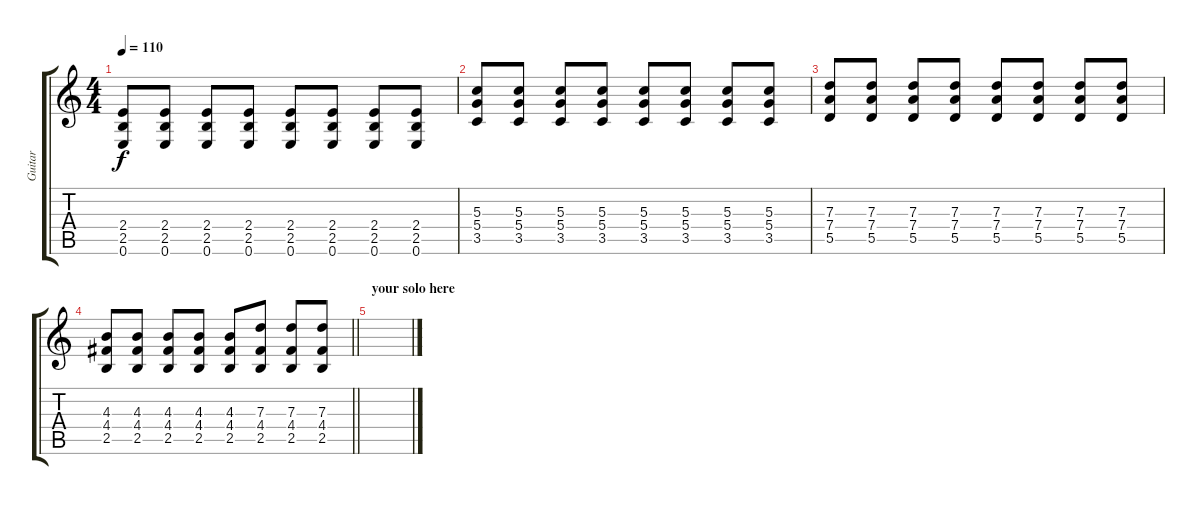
\track ("Guitar" "Guitar") {instrument distortionguitar}
\staff {score tabs}
\tuning (E4 B3 G3 D3 A2 E2) {hide}
\ts (4 4)
\tempo 110
\clef g2
\ks c
(2.4 2.5 0.6).8{dy f} (2.4 2.5 0.6).8 (2.4 2.5 0.6).8 (2.4 2.5 0.6).8 (2.4 2.5 0.6).8 (2.4 2.5 0.6).8 (2.4 2.5 0.6).8 (2.4 2.5 0.6).8 |
(5.3 5.4 3.5).8 (5.3 5.4 3.5).8 (5.3 5.4 3.5).8 (5.3 5.4 3.5).8 (5.3 5.4 3.5).8 (5.3 5.4 3.5).8 (5.3 5.4 3.5).8 (5.3 5.4 3.5).8 |
(7.3 7.4 5.5).8 (7.3 7.4 5.5).8 (7.3 7.4 5.5).8 (7.3 7.4 5.5).8 (7.3 7.4 5.5).8 (7.3 7.4 5.5).8 (7.3 7.4 5.5).8 (7.3 7.4 5.5).8 |
\barLineRight lightlight
(4.3 4.4 2.5).8 (4.3 4.4 2.5).8 (4.3 4.4 2.5).8 (4.3 4.4 2.5).8 (4.3 4.4 2.5).8 (7.3 4.4 2.5).8 (7.3 4.4 2.5).8 (7.3 4.4 2.5).8 |
\section ("" "your solo here")
